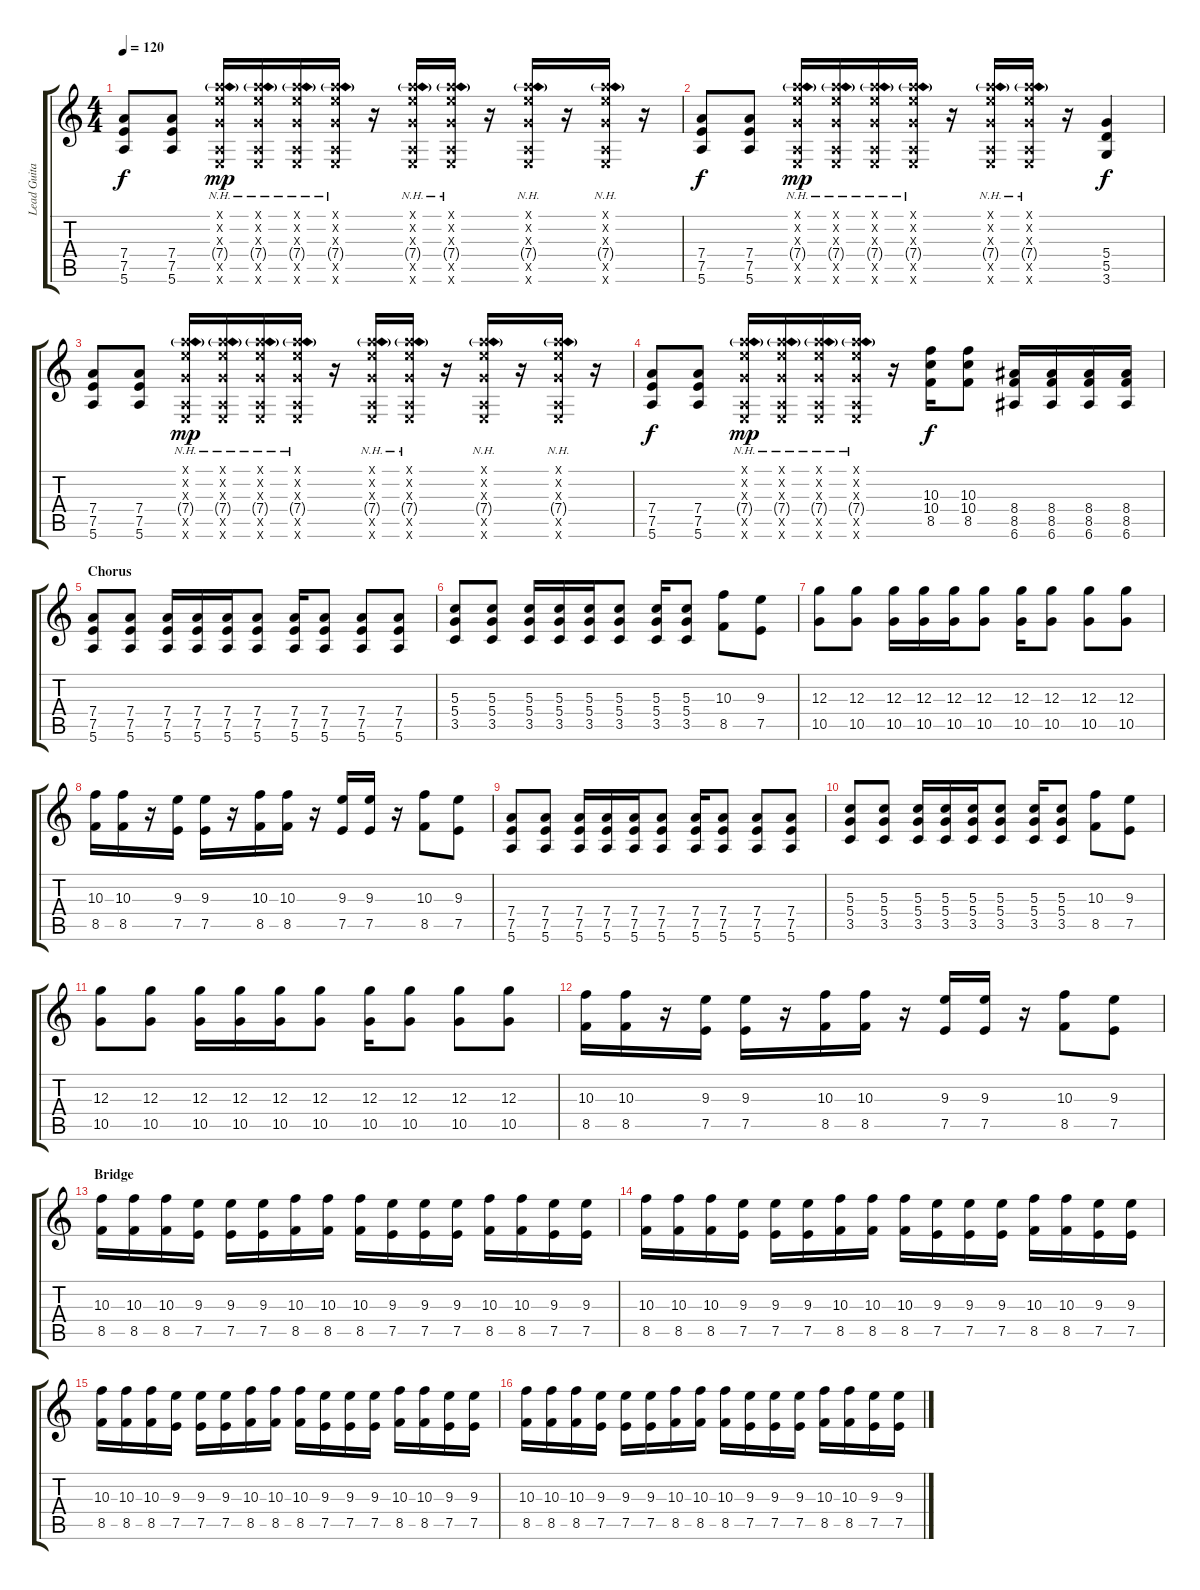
\track ("Lead Guitar" "Lead Guita") {instrument distortionguitar}
\staff {score tabs}
\tuning (E4 B3 G3 D3 A2 E2) {hide}
\ts (4 4)
\tempo 120
\clef g2
\ks c
(7.4 7.5 5.6).8{dy f} (7.4 7.5 5.6).8 (0.1{x} 10.2{x} 0.3{x} 7.4{nh g} 0.5{x} 0.6{x}).16{dy mp} (0.1{x} 10.2{x} 0.3{x} 7.4{nh g} 0.5{x} 0.6{x}).16 (0.1{x} 10.2{x} 0.3{x} 7.4{nh g} 0.5{x} 0.6{x}).16 (0.1{x} 10.2{x} 0.3{x} 7.4{nh g} 0.5{x} 0.6{x}).16 r.16 (0.1{x} 10.2{x} 0.3{x} 7.4{nh g} 0.5{x} 0.6{x}).16 (0.1{x} 10.2{x} 0.3{x} 7.4{nh g} 0.5{x} 0.6{x}).16 r.16 (0.1{x} 10.2{x} 0.3{x} 7.4{nh g} 0.5{x} 0.6{x}).16 r.16 (0.1{x} 10.2{x} 0.3{x} 7.4{nh g} 0.5{x} 0.6{x}).16 r.16 |
(7.4 7.5 5.6).8{dy f} (7.4 7.5 5.6).8 (0.1{x} 10.2{x} 0.3{x} 7.4{nh g} 0.5{x} 0.6{x}).16{dy mp} (0.1{x} 10.2{x} 0.3{x} 7.4{nh g} 0.5{x} 0.6{x}).16 (0.1{x} 10.2{x} 0.3{x} 7.4{nh g} 0.5{x} 0.6{x}).16 (0.1{x} 10.2{x} 0.3{x} 7.4{nh g} 0.5{x} 0.6{x}).16 r.16 (0.1{x} 10.2{x} 0.3{x} 7.4{nh g} 0.5{x} 0.6{x}).16 (0.1{x} 10.2{x} 0.3{x} 7.4{nh g} 0.5{x} 0.6{x}).16 r.16 (5.4 5.5 3.6).4{dy f} |
(7.4 7.5 5.6).8 (7.4 7.5 5.6).8 (0.1{x} 10.2{x} 0.3{x} 7.4{nh g} 0.5{x} 0.6{x}).16{dy mp} (0.1{x} 10.2{x} 0.3{x} 7.4{nh g} 0.5{x} 0.6{x}).16 (0.1{x} 10.2{x} 0.3{x} 7.4{nh g} 0.5{x} 0.6{x}).16 (0.1{x} 10.2{x} 0.3{x} 7.4{nh g} 0.5{x} 0.6{x}).16 r.16 (0.1{x} 10.2{x} 0.3{x} 7.4{nh g} 0.5{x} 0.6{x}).16 (0.1{x} 10.2{x} 0.3{x} 7.4{nh g} 0.5{x} 0.6{x}).16 r.16 (0.1{x} 10.2{x} 0.3{x} 7.4{nh g} 0.5{x} 0.6{x}).16 r.16 (0.1{x} 10.2{x} 0.3{x} 7.4{nh g} 0.5{x} 0.6{x}).16 r.16 |
(7.4 7.5 5.6).8{dy f} (7.4 7.5 5.6).8 (0.1{x} 10.2{x} 0.3{x} 7.4{nh g} 0.5{x} 0.6{x}).16{dy mp} (0.1{x} 10.2{x} 0.3{x} 7.4{nh g} 0.5{x} 0.6{x}).16 (0.1{x} 10.2{x} 0.3{x} 7.4{nh g} 0.5{x} 0.6{x}).16 (0.1{x} 10.2{x} 0.3{x} 7.4{nh g} 0.5{x} 0.6{x}).16 r.16 (10.3 10.4 8.5).16{dy f} (10.3 10.4 8.5).8 (8.4 8.5 6.6).16 (8.4 8.5 6.6).16 (8.4 8.5 6.6).16 (8.4 8.5 6.6).16 |
\section ("" "Chorus")
(7.4 7.5 5.6).8 (7.4 7.5 5.6).8 (7.4 7.5 5.6).16 (7.4 7.5 5.6).16 (7.4 7.5 5.6).16 (7.4 7.5 5.6).8 (7.4 7.5 5.6).16 (7.4 7.5 5.6).8 (7.4 7.5 5.6).8 (7.4 7.5 5.6).8 |
(5.3 5.4 3.5).8 (5.3 5.4 3.5).8 (5.3 5.4 3.5).16 (5.3 5.4 3.5).16 (5.3 5.4 3.5).16 (5.3 5.4 3.5).8 (5.3 5.4 3.5).16 (5.3 5.4 3.5).8 (10.3 8.5).8 (9.3 7.5).8 |
(12.3 10.5).8 (12.3 10.5).8 (12.3 10.5).16 (12.3 10.5).16 (12.3 10.5).16 (12.3 10.5).8 (12.3 10.5).16 (12.3 10.5).8 (12.3 10.5).8 (12.3 10.5).8 |
(10.3 8.5).16 (10.3 8.5).16 r.16 (9.3 7.5).16 (9.3 7.5).16 r.16 (10.3 8.5).16 (10.3 8.5).16 r.16 (9.3 7.5).16 (9.3 7.5).16 r.16 (10.3 8.5).8 (9.3 7.5).8 |
(7.4 7.5 5.6).8 (7.4 7.5 5.6).8 (7.4 7.5 5.6).16 (7.4 7.5 5.6).16 (7.4 7.5 5.6).16 (7.4 7.5 5.6).8 (7.4 7.5 5.6).16 (7.4 7.5 5.6).8 (7.4 7.5 5.6).8 (7.4 7.5 5.6).8 |
(5.3 5.4 3.5).8 (5.3 5.4 3.5).8 (5.3 5.4 3.5).16 (5.3 5.4 3.5).16 (5.3 5.4 3.5).16 (5.3 5.4 3.5).8 (5.3 5.4 3.5).16 (5.3 5.4 3.5).8 (10.3 8.5).8 (9.3 7.5).8 |
(12.3 10.5).8 (12.3 10.5).8 (12.3 10.5).16 (12.3 10.5).16 (12.3 10.5).16 (12.3 10.5).8 (12.3 10.5).16 (12.3 10.5).8 (12.3 10.5).8 (12.3 10.5).8 |
(10.3 8.5).16 (10.3 8.5).16 r.16 (9.3 7.5).16 (9.3 7.5).16 r.16 (10.3 8.5).16 (10.3 8.5).16 r.16 (9.3 7.5).16 (9.3 7.5).16 r.16 (10.3 8.5).8 (9.3 7.5).8 |
\section ("" "Bridge")
(10.3 8.5).16 (10.3 8.5).16 (10.3 8.5).16 (9.3 7.5).16 (9.3 7.5).16 (9.3 7.5).16 (10.3 8.5).16 (10.3 8.5).16 (10.3 8.5).16 (9.3 7.5).16 (9.3 7.5).16 (9.3 7.5).16 (10.3 8.5).16 (10.3 8.5).16 (9.3 7.5).16 (9.3 7.5).16 |
(10.3 8.5).16 (10.3 8.5).16 (10.3 8.5).16 (9.3 7.5).16 (9.3 7.5).16 (9.3 7.5).16 (10.3 8.5).16 (10.3 8.5).16 (10.3 8.5).16 (9.3 7.5).16 (9.3 7.5).16 (9.3 7.5).16 (10.3 8.5).16 (10.3 8.5).16 (9.3 7.5).16 (9.3 7.5).16 |
(10.3 8.5).16 (10.3 8.5).16 (10.3 8.5).16 (9.3 7.5).16 (9.3 7.5).16 (9.3 7.5).16 (10.3 8.5).16 (10.3 8.5).16 (10.3 8.5).16 (9.3 7.5).16 (9.3 7.5).16 (9.3 7.5).16 (10.3 8.5).16 (10.3 8.5).16 (9.3 7.5).16 (9.3 7.5).16 |
(10.3 8.5).16 (10.3 8.5).16 (10.3 8.5).16 (9.3 7.5).16 (9.3 7.5).16 (9.3 7.5).16 (10.3 8.5).16 (10.3 8.5).16 (10.3 8.5).16 (9.3 7.5).16 (9.3 7.5).16 (9.3 7.5).16 (10.3 8.5).16 (10.3 8.5).16 (9.3 7.5).16 (9.3 7.5).16
